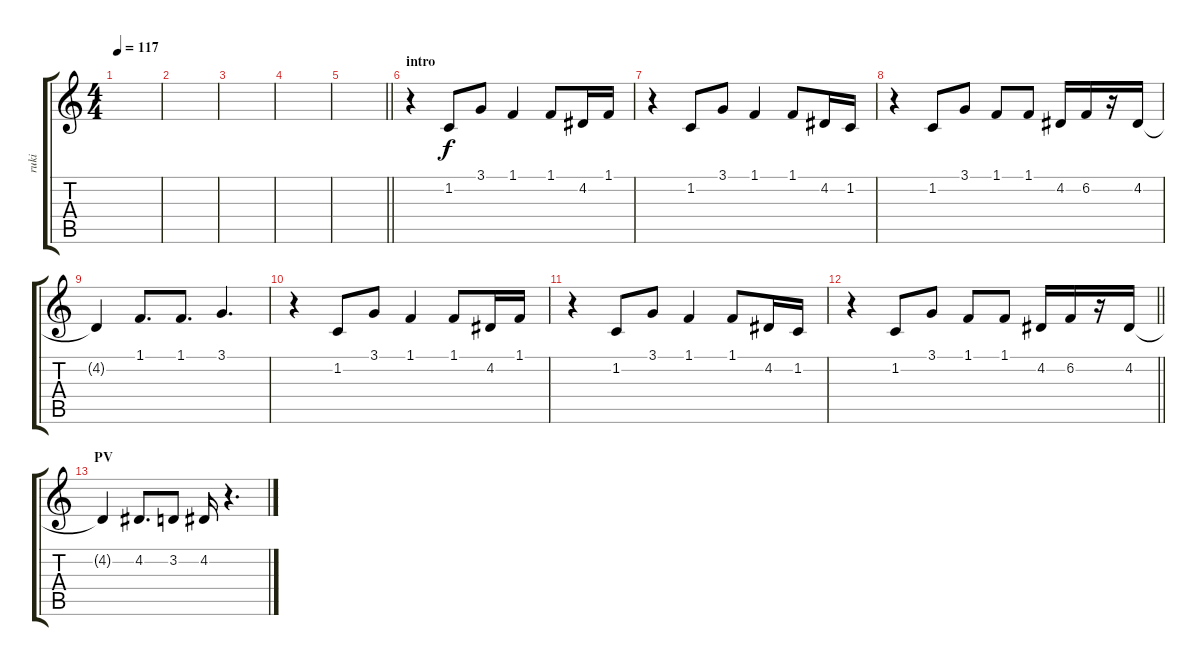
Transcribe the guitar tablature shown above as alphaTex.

\track ("ruki" "ruki") {instrument voiceoohs}
\staff {score tabs}
\tuning (E4 B3 G3 D3 A2 E2) {hide}
\ts (4 4)
\tempo 117
\clef g2
\ks c
|
|
|
|
\barLineRight lightlight
|
\section ("" "intro")
r.4 1.2.8 3.1.8 1.1.4 1.1.8 4.2.16 1.1.16 |
r.4 1.2.8 3.1.8 1.1.4 1.1.8 4.2.16 1.2.16 |
r.4 1.2.8 3.1.8 1.1.8 1.1.8 4.2.16 6.2.16 r.16 4.2.16 |
4.2{t}.4 1.1.8{d} 1.1.8{d} 3.1.4{d} |
r.4 1.2.8 3.1.8 1.1.4 1.1.8 4.2.16 1.1.16 |
r.4 1.2.8 3.1.8 1.1.4 1.1.8 4.2.16 1.2.16 |
\barLineRight lightlight
r.4 1.2.8 3.1.8 1.1.8 1.1.8 4.2.16 6.2.16 r.16 4.2.16 |
\section ("" "PV")
4.2{t}.4 4.2.8{d} 3.2.8 4.2.16 r.4{d}
